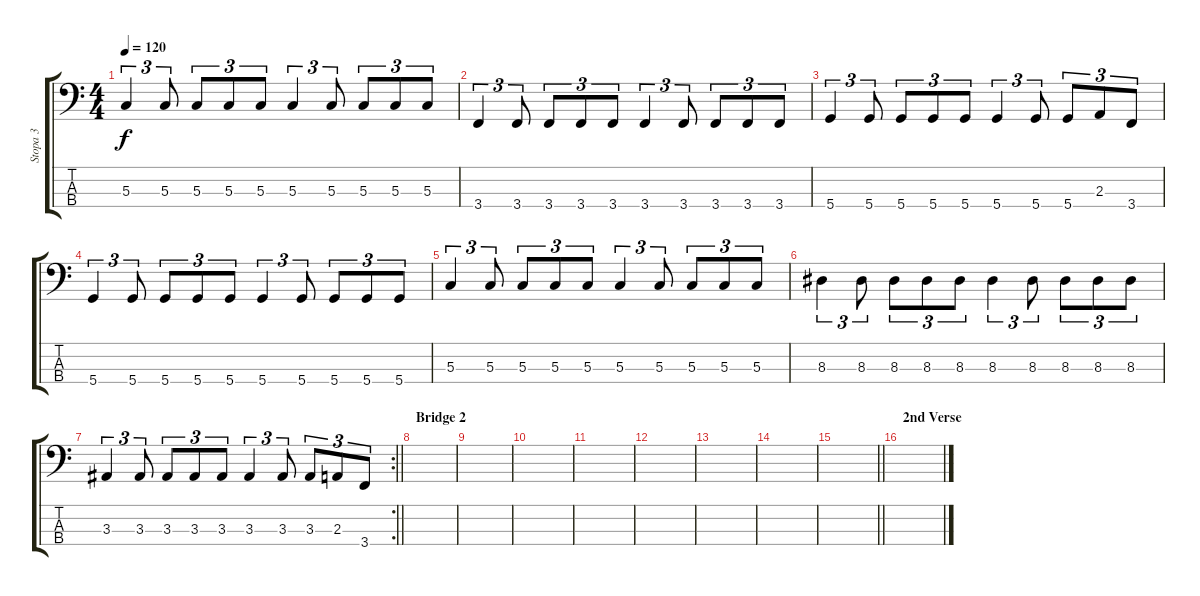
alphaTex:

\track ("Stopa 3" "Stopa 3") {instrument electricbassfinger}
\staff {score tabs}
\tuning (F2 C2 G1 D1) {hide}
\ts (4 4)
\tempo 120
\clef f4
\ks c
5.3.4{tu (3 2) dy f} 5.3.8{tu (3 2)} 5.3.8{tu (3 2)} 5.3.8{tu (3 2)} 5.3.8{tu (3 2)} 5.3.4{tu (3 2)} 5.3.8{tu (3 2)} 5.3.8{tu (3 2)} 5.3.8{tu (3 2)} 5.3.8{tu (3 2)} |
3.4.4{tu (3 2)} 3.4.8{tu (3 2)} 3.4.8{tu (3 2)} 3.4.8{tu (3 2)} 3.4.8{tu (3 2)} 3.4.4{tu (3 2)} 3.4.8{tu (3 2)} 3.4.8{tu (3 2)} 3.4.8{tu (3 2)} 3.4.8{tu (3 2)} |
5.4.4{tu (3 2)} 5.4.8{tu (3 2)} 5.4.8{tu (3 2)} 5.4.8{tu (3 2)} 5.4.8{tu (3 2)} 5.4.4{tu (3 2)} 5.4.8{tu (3 2)} 5.4.8{tu (3 2)} 2.3.8{tu (3 2)} 3.4.8{tu (3 2)} |
5.4.4{tu (3 2)} 5.4.8{tu (3 2)} 5.4.8{tu (3 2)} 5.4.8{tu (3 2)} 5.4.8{tu (3 2)} 5.4.4{tu (3 2)} 5.4.8{tu (3 2)} 5.4.8{tu (3 2)} 5.4.8{tu (3 2)} 5.4.8{tu (3 2)} |
5.3.4{tu (3 2)} 5.3.8{tu (3 2)} 5.3.8{tu (3 2)} 5.3.8{tu (3 2)} 5.3.8{tu (3 2)} 5.3.4{tu (3 2)} 5.3.8{tu (3 2)} 5.3.8{tu (3 2)} 5.3.8{tu (3 2)} 5.3.8{tu (3 2)} |
8.3.4{tu (3 2)} 8.3.8{tu (3 2)} 8.3.8{tu (3 2)} 8.3.8{tu (3 2)} 8.3.8{tu (3 2)} 8.3.4{tu (3 2)} 8.3.8{tu (3 2)} 8.3.8{tu (3 2)} 8.3.8{tu (3 2)} 8.3.8{tu (3 2)} |
\rc 2
\barLineRight lightlight
3.3.4{tu (3 2)} 3.3.8{tu (3 2)} 3.3.8{tu (3 2)} 3.3.8{tu (3 2)} 3.3.8{tu (3 2)} 3.3.4{tu (3 2)} 3.3.8{tu (3 2)} 3.3.8{tu (3 2)} 2.3.8{tu (3 2)} 3.4.8{tu (3 2)} |
\section ("" "Bridge 2")
|
|
|
|
|
|
|
\barLineRight lightlight
|
\section ("" "2nd Verse")
